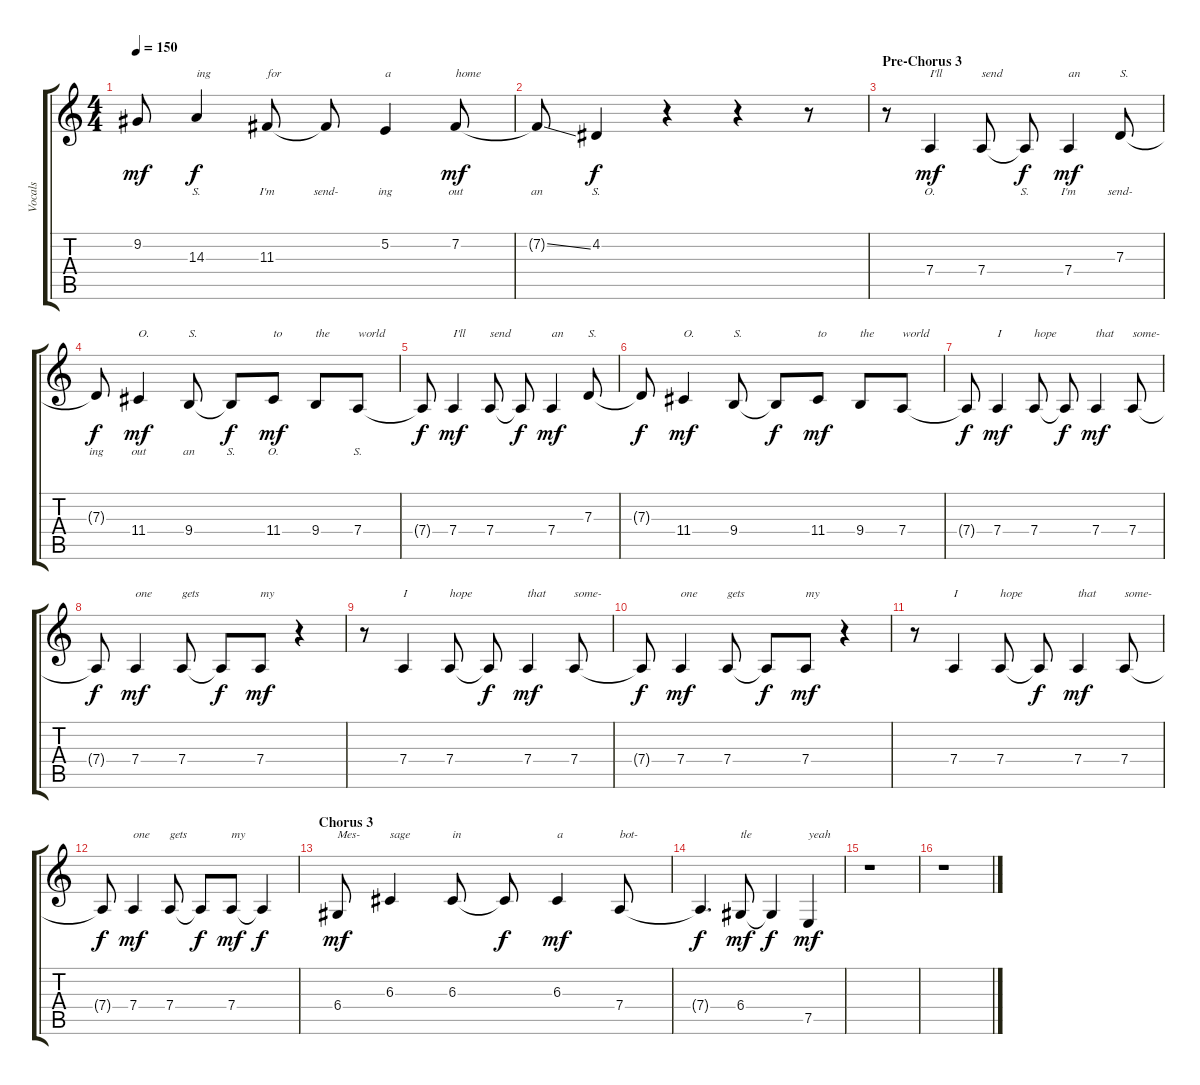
\track ("Vocals" "Vocals") {instrument bassoon}
\staff {score tabs}
\tuning (E4 B3 G3 D3 A2 E2) {hide}
\ts (4 4)
\tempo 150
\clef g2
\ks c
9.2{t}.8{lyrics (0 " ") lyrics (1 "") lyrics (2 "") lyrics (3 "") lyrics (4 "") dy mf} 14.3.4{txt "ing" lyrics (0 "S.") lyrics (1 "") lyrics (2 "") lyrics (3 "") lyrics (4 "") dy f} 11.3.8{txt "for" lyrics (0 "I'm") lyrics (1 "") lyrics (2 "") lyrics (3 "") lyrics (4 "")} 11.3{t}.8{lyrics (0 "send-") lyrics (1 "") lyrics (2 "") lyrics (3 "") lyrics (4 "")} 5.2.4{txt "a" lyrics (0 "ing") lyrics (1 "") lyrics (2 "") lyrics (3 "") lyrics (4 "")} 7.2.8{txt "home" lyrics (0 "out") lyrics (1 "") lyrics (2 "") lyrics (3 "") lyrics (4 "") dy mf} |
7.2{ss t}.8{lyrics (0 "an") lyrics (1 "") lyrics (2 "") lyrics (3 "") lyrics (4 "")} 4.2.4{lyrics (0 "S.") lyrics (1 "") lyrics (2 "") lyrics (3 "") lyrics (4 "") dy f} r.4 r.4 r.8 |
\section ("" "Pre-Chorus 3")
r.8 7.4.4{txt "I'll" lyrics (0 "O.") lyrics (1 "") lyrics (2 "") lyrics (3 "") lyrics (4 "") dy mf} 7.4.8{txt "send" lyrics (0 " ") lyrics (1 "") lyrics (2 "") lyrics (3 "") lyrics (4 "")} 7.4{t}.8{lyrics (0 "S.") lyrics (1 "") lyrics (2 "") lyrics (3 "") lyrics (4 "") dy f} 7.4.4{txt "an" lyrics (0 "I'm") lyrics (1 "") lyrics (2 "") lyrics (3 "") lyrics (4 "") dy mf} 7.3.8{txt "S." lyrics (0 "send-") lyrics (1 "") lyrics (2 "") lyrics (3 "") lyrics (4 "")} |
7.3{t}.8{lyrics (0 "ing") lyrics (1 "") lyrics (2 "") lyrics (3 "") lyrics (4 "") dy f} 11.4.4{txt "O." lyrics (0 "out") lyrics (1 "") lyrics (2 "") lyrics (3 "") lyrics (4 "") dy mf} 9.4.8{txt "S." lyrics (0 "an") lyrics (1 "") lyrics (2 "") lyrics (3 "") lyrics (4 "")} 9.4{t}.8{lyrics (0 "S.") lyrics (1 "") lyrics (2 "") lyrics (3 "") lyrics (4 "") dy f} 11.4.8{txt "to" lyrics (0 "O.") lyrics (1 "") lyrics (2 "") lyrics (3 "") lyrics (4 "") dy mf} 9.4.8{txt "the" lyrics (0 " ") lyrics (1 "") lyrics (2 "") lyrics (3 "") lyrics (4 "")} 7.4.8{txt "world" lyrics (0 "S.") lyrics (1 "") lyrics (2 "") lyrics (3 "") lyrics (4 "")} |
7.4{t}.8{dy f} 7.4.4{txt "I'll" dy mf} 7.4.8{txt "send"} 7.4{t}.8{dy f} 7.4.4{txt "an" dy mf} 7.3.8{txt "S."} |
7.3{t}.8{dy f} 11.4.4{txt "O." dy mf} 9.4.8{txt "S."} 9.4{t}.8{dy f} 11.4.8{txt "to" dy mf} 9.4.8{txt "the"} 7.4.8{txt "world"} |
7.4{t}.8{dy f} 7.4.4{txt "I" dy mf} 7.4.8{txt "hope"} 7.4{t}.8{dy f} 7.4.4{txt "that" dy mf} 7.4.8{txt "some-"} |
7.4{t}.8{dy f} 7.4.4{txt "one" dy mf} 7.4.8{txt "gets"} 7.4{t}.8{dy f} 7.4.8{txt "my" dy mf} r.4 |
r.8 7.4.4{txt "I"} 7.4.8{txt "hope"} 7.4{t}.8{dy f} 7.4.4{txt "that" dy mf} 7.4.8{txt "some-"} |
7.4{t}.8{dy f} 7.4.4{txt "one" dy mf} 7.4.8{txt "gets"} 7.4{t}.8{dy f} 7.4.8{txt "my" dy mf} r.4 |
r.8 7.4.4{txt "I"} 7.4.8{txt "hope"} 7.4{t}.8{dy f} 7.4.4{txt "that" dy mf} 7.4.8{txt "some-"} |
7.4{t}.8{dy f} 7.4.4{txt "one" dy mf} 7.4.8{txt "gets"} 7.4{t}.8{dy f} 7.4.8{txt "my" dy mf} 7.4{t}.4{dy f} |
\section ("" "Chorus 3")
6.4.8{txt "Mes-" dy mf} 6.3.4{txt "sage"} 6.3.8{txt "in"} 6.3{t}.8{dy f} 6.3.4{txt "a" dy mf} 7.4.8{txt "bot-"} |
7.4{t}.4{d dy f} 6.4.8{txt "tle" dy mf} 6.4{t}.4{dy f} 7.5.4{txt "yeah" dy mf} |
r.1 |
r.1
